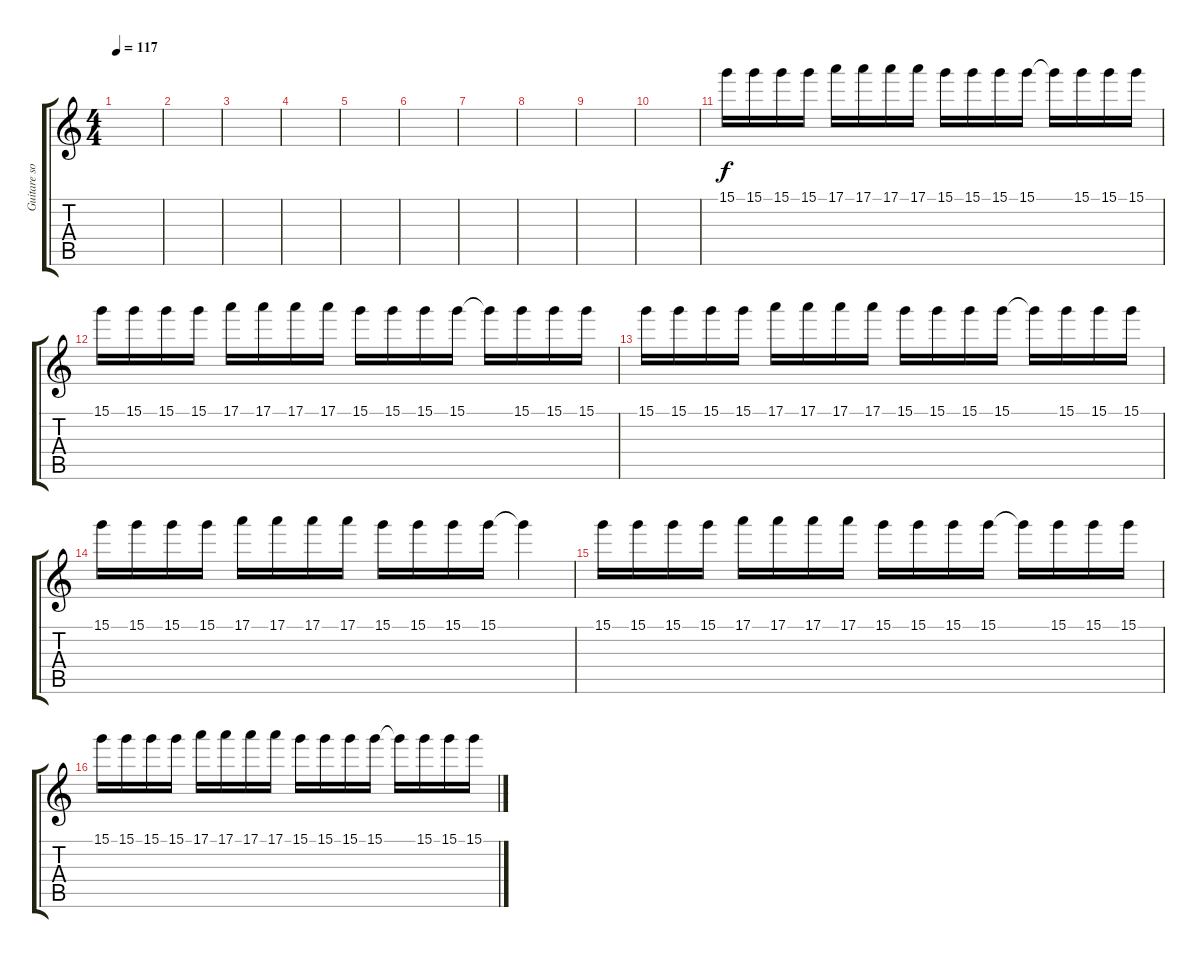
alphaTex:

\track ("Guitare solo" "Guitare so") {instrument electricguitarjazz}
\staff {score tabs}
\tuning (E4 B3 G3 D3 A2 E2) {hide}
\ts (4 4)
\tempo 117
\clef g2
\ks c
|
|
|
|
|
|
|
|
|
|
15.1.16 15.1.16 15.1.16 15.1.16 17.1.16 17.1.16 17.1.16 17.1.16 15.1.16 15.1.16 15.1.16 15.1.16 15.1{t}.16 15.1.16 15.1.16 15.1.16 |
15.1.16 15.1.16 15.1.16 15.1.16 17.1.16 17.1.16 17.1.16 17.1.16 15.1.16 15.1.16 15.1.16 15.1.16 15.1{t}.16 15.1.16 15.1.16 15.1.16 |
15.1.16 15.1.16 15.1.16 15.1.16 17.1.16 17.1.16 17.1.16 17.1.16 15.1.16 15.1.16 15.1.16 15.1.16 15.1{t}.16 15.1.16 15.1.16 15.1.16 |
15.1.16 15.1.16 15.1.16 15.1.16 17.1.16 17.1.16 17.1.16 17.1.16 15.1.16 15.1.16 15.1.16 15.1.16 15.1{t}.4 |
15.1.16 15.1.16 15.1.16 15.1.16 17.1.16 17.1.16 17.1.16 17.1.16 15.1.16 15.1.16 15.1.16 15.1.16 15.1{t}.16 15.1.16 15.1.16 15.1.16 |
15.1.16 15.1.16 15.1.16 15.1.16 17.1.16 17.1.16 17.1.16 17.1.16 15.1.16 15.1.16 15.1.16 15.1.16 15.1{t}.16 15.1.16 15.1.16 15.1.16
